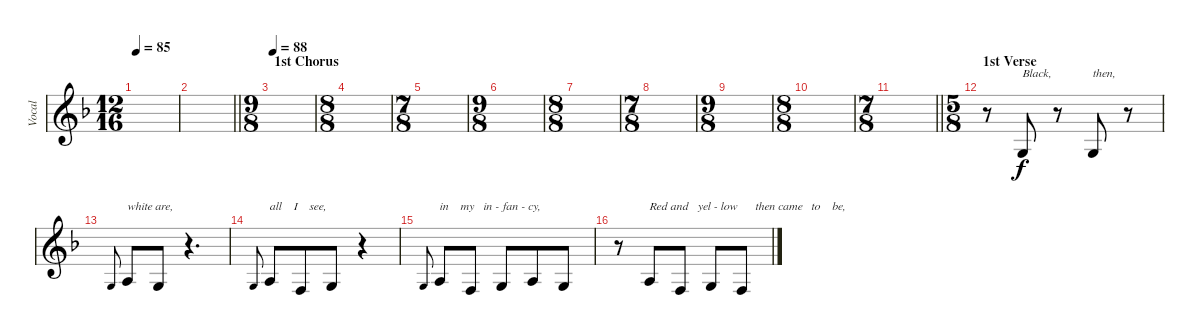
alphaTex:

\track ("Vocal" "Vocal") {instrument tuba}
\staff {score}
\tuning (E4 B3 G3 D3 A2 E2) {hide}
\ts (12 16)
\tempo 85
\clef g2
\ks dminor
|
\barLineRight lightlight
|
\ts (9 8)
\section ("" "1st Chorus")
\tempo 88
|
\ts (8 8)
|
\ts (7 8)
|
\ts (9 8)
|
\ts (8 8)
|
\ts (7 8)
|
\ts (9 8)
|
\ts (8 8)
|
\ts (7 8)
\barLineRight lightlight
|
\ts (5 8)
\section ("" "1st Verse")
r.8 0.3.8{txt "Black,"} r.8 0.3.8{txt "then,"} r.8 |
0.3.8{gr onbeat} 2.3.8{txt "white are," beam merge} 0.3.8 r.4{d} |
0.3.8{gr onbeat} 2.3.8{txt "all    I    see,"} 3.4.8 0.3.8 r.4 |
0.3.8{gr onbeat} 2.3.8{txt "in    my   in - fan - cy,"} 3.4.8{beam split} 0.3.8{beam merge} 2.3.8 0.3.8 |
r.8 2.3.8{txt "Red and   yel - low      then came   to    be," beam merge} 3.4.8 0.3.8 3.4.8
